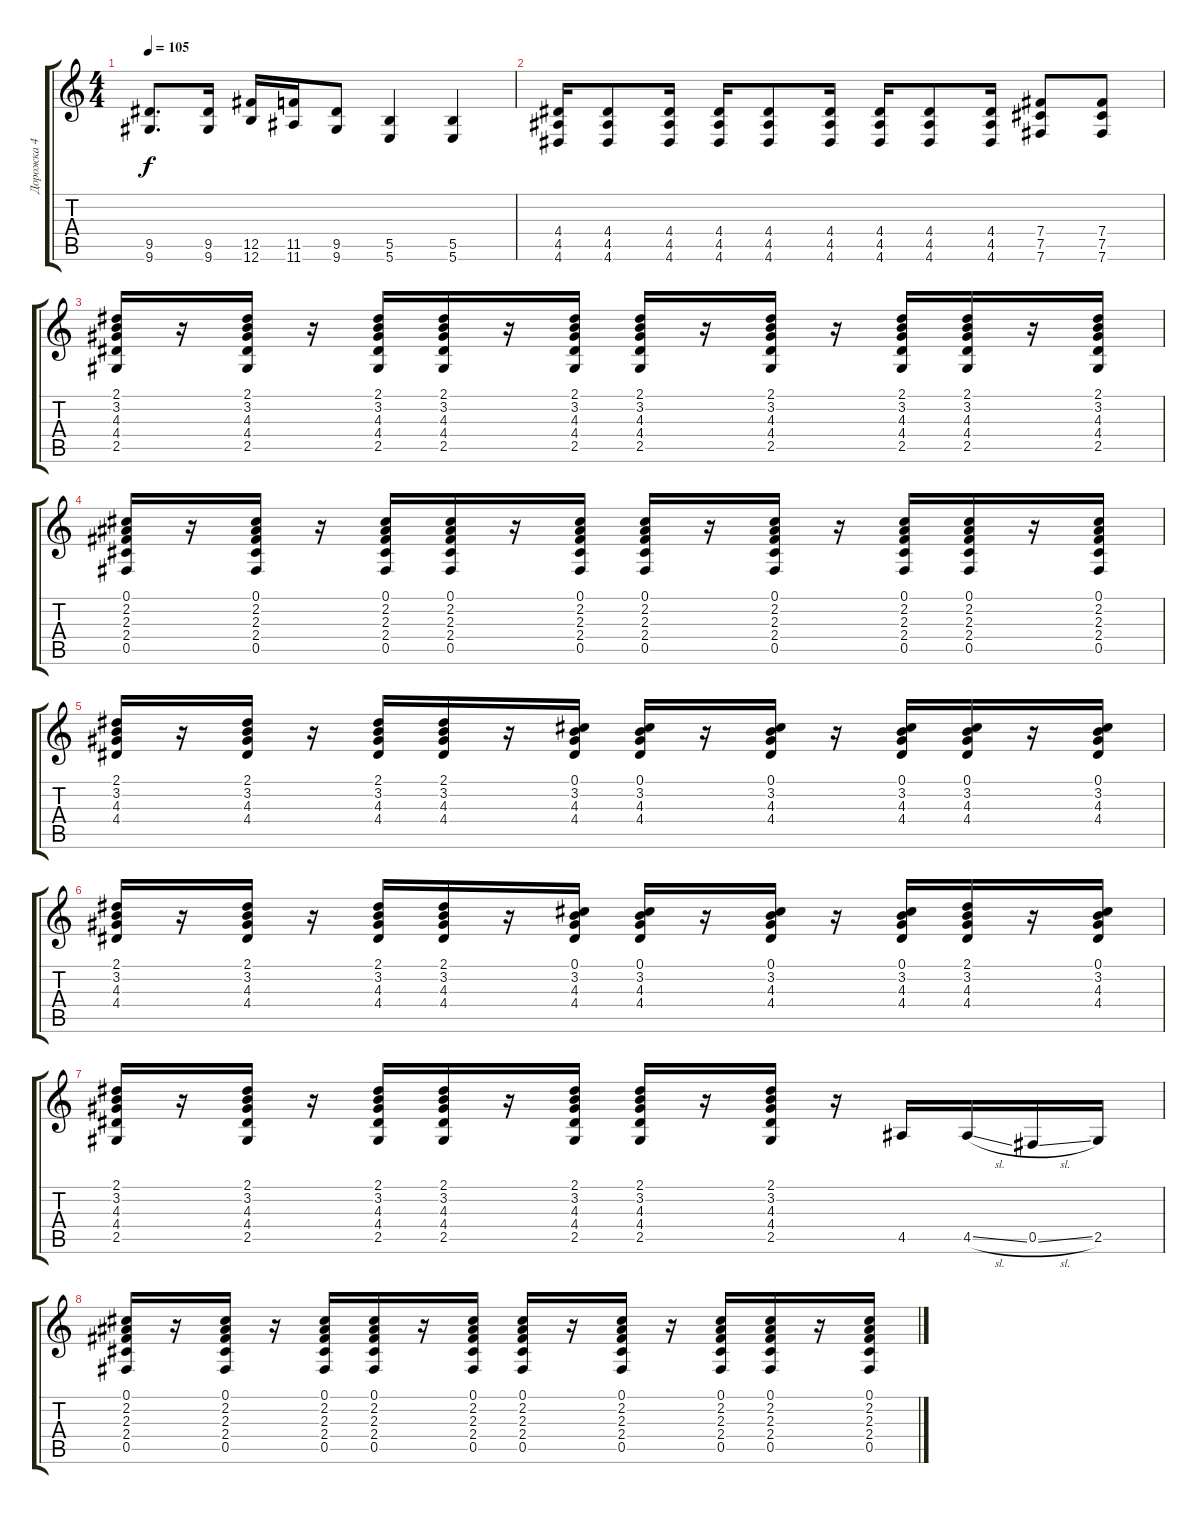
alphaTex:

\track ("Дорожка 4" "Дорожка 4") {instrument overdrivenguitar}
\staff {score tabs}
\tuning (Db4 Ab3 E3 B2 Gb2 B1) {hide}
\ts (4 4)
\tempo 105
\clef g2
\ks c
(9.5 9.6).8{d dy f} (9.5 9.6).16 (12.5 12.6).16 (11.5 11.6).16 (9.5 9.6).8 (5.5 5.6).4 (5.5 5.6).4 |
(4.4 4.5 4.6).16 (4.4 4.5 4.6).8 (4.4 4.5 4.6).16 (4.4 4.5 4.6).16 (4.4 4.5 4.6).8 (4.4 4.5 4.6).16 (4.4 4.5 4.6).16 (4.4 4.5 4.6).8 (4.4 4.5 4.6).16 (7.4 7.5 7.6).8 (7.4 7.5 7.6).8 |
(2.1 3.2 4.3 4.4 2.5).16 r.16 (2.1 3.2 4.3 4.4 2.5).16 r.16 (2.1 3.2 4.3 4.4 2.5).16 (2.1 3.2 4.3 4.4 2.5).16 r.16 (2.1 3.2 4.3 4.4 2.5).16 (2.1 3.2 4.3 4.4 2.5).16 r.16 (2.1 3.2 4.3 4.4 2.5).16 r.16 (2.1 3.2 4.3 4.4 2.5).16 (2.1 3.2 4.3 4.4 2.5).16 r.16 (2.1 3.2 4.3 4.4 2.5).16 |
(0.1 2.2 2.3 2.4 0.5).16 r.16 (0.1 2.2 2.3 2.4 0.5).16 r.16 (0.1 2.2 2.3 2.4 0.5).16 (0.1 2.2 2.3 2.4 0.5).16 r.16 (0.1 2.2 2.3 2.4 0.5).16 (0.1 2.2 2.3 2.4 0.5).16 r.16 (0.1 2.2 2.3 2.4 0.5).16 r.16 (0.1 2.2 2.3 2.4 0.5).16 (0.1 2.2 2.3 2.4 0.5).16 r.16 (0.1 2.2 2.3 2.4 0.5).16 |
(2.1 3.2 4.3 4.4).16 r.16 (2.1 3.2 4.3 4.4).16 r.16 (2.1 3.2 4.3 4.4).16 (2.1 3.2 4.3 4.4).16 r.16 (0.1 3.2 4.3 4.4).16 (0.1 3.2 4.3 4.4).16 r.16 (0.1 3.2 4.3 4.4).16 r.16 (0.1 3.2 4.3 4.4).16 (0.1 3.2 4.3 4.4).16 r.16 (0.1 3.2 4.3 4.4).16 |
(2.1 3.2 4.3 4.4).16 r.16 (2.1 3.2 4.3 4.4).16 r.16 (2.1 3.2 4.3 4.4).16 (2.1 3.2 4.3 4.4).16 r.16 (0.1 3.2 4.3 4.4).16 (0.1 3.2 4.3 4.4).16 r.16 (0.1 3.2 4.3 4.4).16 r.16 (0.1 3.2 4.3 4.4).16 (2.1 3.2 4.3 4.4).16 r.16 (0.1 3.2 4.3 4.4).16 |
(2.1 3.2 4.3 4.4 2.5).16 r.16 (2.1 3.2 4.3 4.4 2.5).16 r.16 (2.1 3.2 4.3 4.4 2.5).16 (2.1 3.2 4.3 4.4 2.5).16 r.16 (2.1 3.2 4.3 4.4 2.5).16 (2.1 3.2 4.3 4.4 2.5).16 r.16 (2.1 3.2 4.3 4.4 2.5).16 r.16 4.5.16 4.5{sl}.16 0.5{sl}.16 2.5.16 |
(0.1 2.2 2.3 2.4 0.5).16 r.16 (0.1 2.2 2.3 2.4 0.5).16 r.16 (0.1 2.2 2.3 2.4 0.5).16 (0.1 2.2 2.3 2.4 0.5).16 r.16 (0.1 2.2 2.3 2.4 0.5).16 (0.1 2.2 2.3 2.4 0.5).16 r.16 (0.1 2.2 2.3 2.4 0.5).16 r.16 (0.1 2.2 2.3 2.4 0.5).16 (0.1 2.2 2.3 2.4 0.5).16 r.16 (0.1 2.2 2.3 2.4 0.5).16
